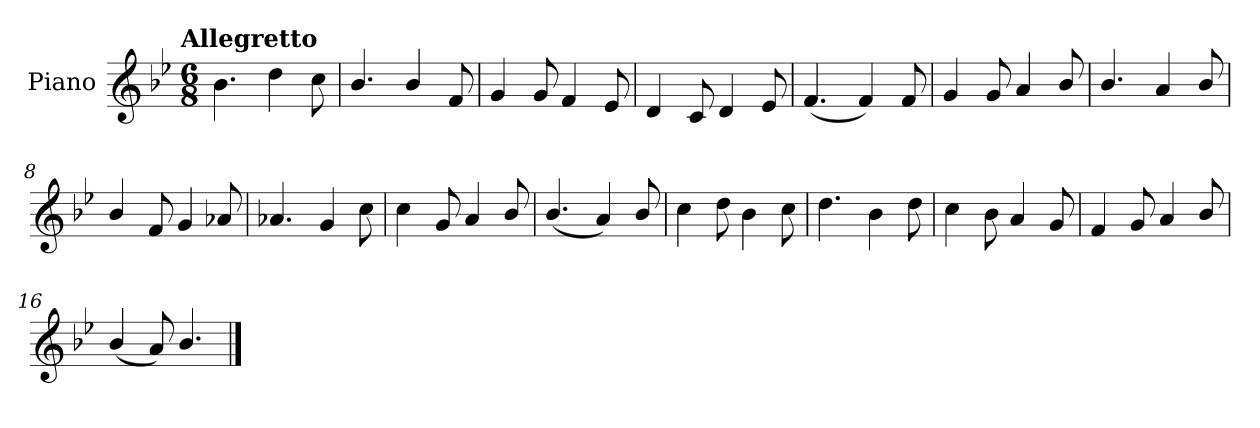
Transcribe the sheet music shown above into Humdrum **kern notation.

**kern
*part1
*staff1
*I"Piano
*I'Pno.
*clefG2
*k[b-e-]
!!LO:TX:omd:t=Allegretto
*M6/8
*MM116
=1
4.b-\
4dd\
8cc\
=2
4.b-/
4b-/
8f/
=3
4g/
8g/
4f/
8e-/
=4
4d/
8c/
4d/
8e-/
!!LO:LB:g=z
=5
(<4.f/
4f/)
8f/
=6
4g/
8g/
4a/
8b-/
=7
4.b-/
4a/
8b-/
=8
4b-/
8f/
4g/
8a-X/
=9
4.a-X/
4g/
8cc\
=10
4cc\
8g/
4a/
8b-/
=11
(<4.b-/
4a/)
8b-/
!!LO:LB:g=z
=12
4cc\
8dd\
4b-\
8cc\
=13
4.dd\
4b-\
8dd\
=14
4cc\
8b-\
4a/
8g/
=15
4f/
8g/
4a/
8b-/
=16
(<4b-/
8a/)
4.b-/
==
*-
